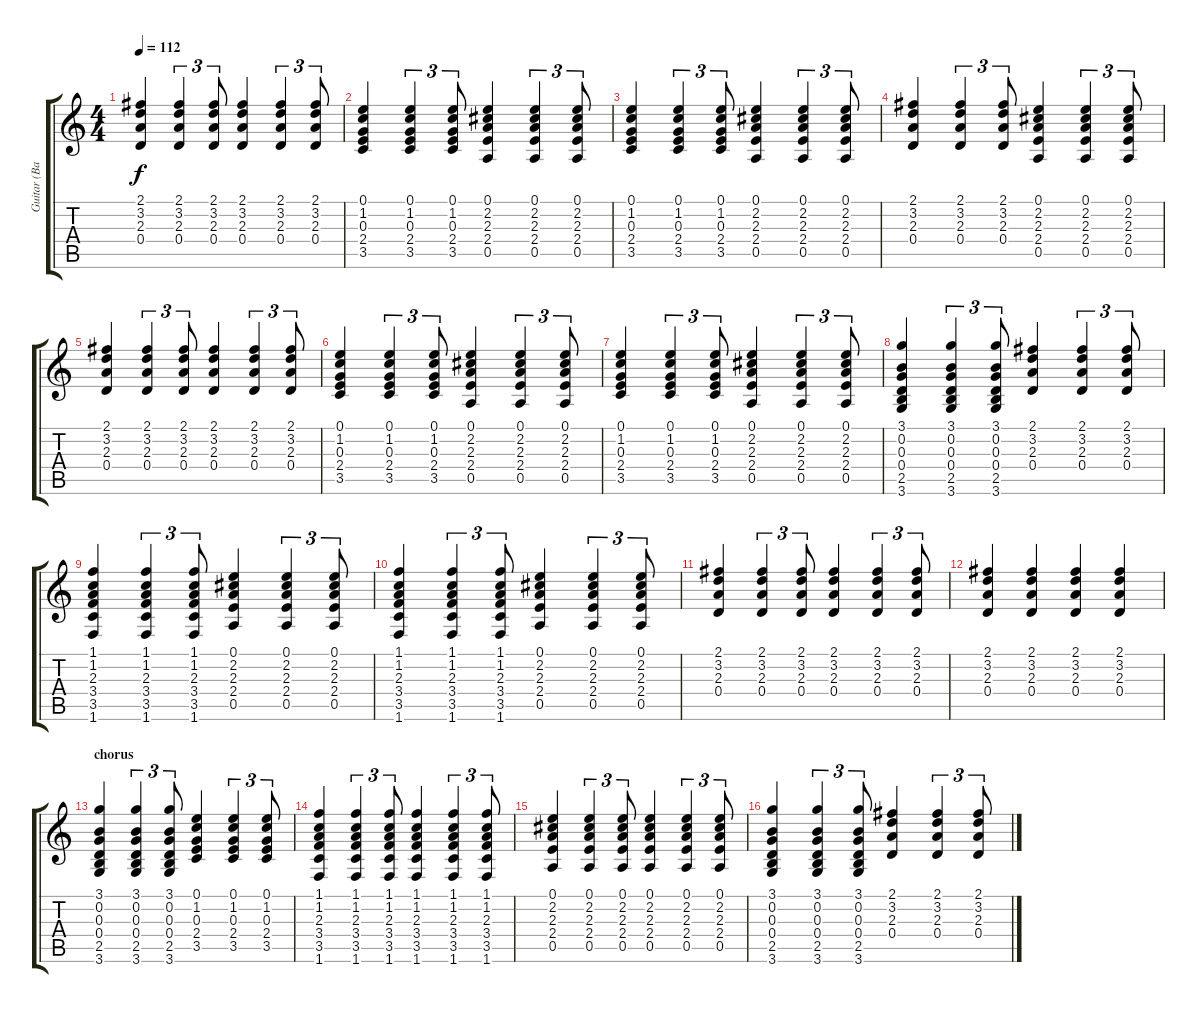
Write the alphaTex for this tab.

\track ("Guitar (Barrett)" "Guitar (Ba") {instrument acousticguitarsteel}
\staff {score tabs}
\tuning (E4 B3 G3 D3 A2 E2) {hide}
\ts (4 4)
\tempo 112
\clef g2
\ks c
(2.1 3.2 2.3 0.4).4{dy f} (2.1 3.2 2.3 0.4).4{tu (3 2)} (2.1 3.2 2.3 0.4).8{tu (3 2)} (2.1 3.2 2.3 0.4).4 (2.1 3.2 2.3 0.4).4{tu (3 2)} (2.1 3.2 2.3 0.4).8{tu (3 2)} |
(0.1 1.2 0.3 2.4 3.5).4 (0.1 1.2 0.3 2.4 3.5).4{tu (3 2)} (0.1 1.2 0.3 2.4 3.5).8{tu (3 2)} (0.1 2.2 2.3 2.4 0.5).4 (0.1 2.2 2.3 2.4 0.5).4{tu (3 2)} (0.1 2.2 2.3 2.4 0.5).8{tu (3 2)} |
(0.1 1.2 0.3 2.4 3.5).4 (0.1 1.2 0.3 2.4 3.5).4{tu (3 2)} (0.1 1.2 0.3 2.4 3.5).8{tu (3 2)} (0.1 2.2 2.3 2.4 0.5).4 (0.1 2.2 2.3 2.4 0.5).4{tu (3 2)} (0.1 2.2 2.3 2.4 0.5).8{tu (3 2)} |
(2.1 3.2 2.3 0.4).4 (2.1 3.2 2.3 0.4).4{tu (3 2)} (2.1 3.2 2.3 0.4).8{tu (3 2)} (0.1 2.2 2.3 2.4 0.5).4 (0.1 2.2 2.3 2.4 0.5).4{tu (3 2)} (0.1 2.2 2.3 2.4 0.5).8{tu (3 2)} |
(2.1 3.2 2.3 0.4).4 (2.1 3.2 2.3 0.4).4{tu (3 2)} (2.1 3.2 2.3 0.4).8{tu (3 2)} (2.1 3.2 2.3 0.4).4 (2.1 3.2 2.3 0.4).4{tu (3 2)} (2.1 3.2 2.3 0.4).8{tu (3 2)} |
(0.1 1.2 0.3 2.4 3.5).4 (0.1 1.2 0.3 2.4 3.5).4{tu (3 2)} (0.1 1.2 0.3 2.4 3.5).8{tu (3 2)} (0.1 2.2 2.3 2.4 0.5).4 (0.1 2.2 2.3 2.4 0.5).4{tu (3 2)} (0.1 2.2 2.3 2.4 0.5).8{tu (3 2)} |
(0.1 1.2 0.3 2.4 3.5).4 (0.1 1.2 0.3 2.4 3.5).4{tu (3 2)} (0.1 1.2 0.3 2.4 3.5).8{tu (3 2)} (0.1 2.2 2.3 2.4 0.5).4 (0.1 2.2 2.3 2.4 0.5).4{tu (3 2)} (0.1 2.2 2.3 2.4 0.5).8{tu (3 2)} |
(3.1 0.2 0.3 0.4 2.5 3.6).4 (3.1 0.2 0.3 0.4 2.5 3.6).4{tu (3 2)} (3.1 0.2 0.3 0.4 2.5 3.6).8{tu (3 2)} (2.1 3.2 2.3 0.4).4 (2.1 3.2 2.3 0.4).4{tu (3 2)} (2.1 3.2 2.3 0.4).8{tu (3 2)} |
(1.1 1.2 2.3 3.4 3.5 1.6).4 (1.1 1.2 2.3 3.4 3.5 1.6).4{tu (3 2)} (1.1 1.2 2.3 3.4 3.5 1.6).8{tu (3 2)} (0.1 2.2 2.3 2.4 0.5).4 (0.1 2.2 2.3 2.4 0.5).4{tu (3 2)} (0.1 2.2 2.3 2.4 0.5).8{tu (3 2)} |
(1.1 1.2 2.3 3.4 3.5 1.6).4 (1.1 1.2 2.3 3.4 3.5 1.6).4{tu (3 2)} (1.1 1.2 2.3 3.4 3.5 1.6).8{tu (3 2)} (0.1 2.2 2.3 2.4 0.5).4 (0.1 2.2 2.3 2.4 0.5).4{tu (3 2)} (0.1 2.2 2.3 2.4 0.5).8{tu (3 2)} |
(2.1 3.2 2.3 0.4).4 (2.1 3.2 2.3 0.4).4{tu (3 2)} (2.1 3.2 2.3 0.4).8{tu (3 2)} (2.1 3.2 2.3 0.4).4 (2.1 3.2 2.3 0.4).4{tu (3 2)} (2.1 3.2 2.3 0.4).8{tu (3 2)} |
(2.1 3.2 2.3 0.4).4 (2.1 3.2 2.3 0.4).4 (2.1 3.2 2.3 0.4).4 (2.1 3.2 2.3 0.4).4 |
\section ("" "chorus")
(3.1 0.2 0.3 0.4 2.5 3.6).4 (3.1 0.2 0.3 0.4 2.5 3.6).4{tu (3 2)} (3.1 0.2 0.3 0.4 2.5 3.6).8{tu (3 2)} (0.1 1.2 0.3 2.4 3.5).4 (0.1 1.2 0.3 2.4 3.5).4{tu (3 2)} (0.1 1.2 0.3 2.4 3.5).8{tu (3 2)} |
(1.1 1.2 2.3 3.4 3.5 1.6).4 (1.1 1.2 2.3 3.4 3.5 1.6).4{tu (3 2)} (1.1 1.2 2.3 3.4 3.5 1.6).8{tu (3 2)} (1.1 1.2 2.3 3.4 3.5 1.6).4 (1.1 1.2 2.3 3.4 3.5 1.6).4{tu (3 2)} (1.1 1.2 2.3 3.4 3.5 1.6).8{tu (3 2)} |
(0.1 2.2 2.3 2.4 0.5).4 (0.1 2.2 2.3 2.4 0.5).4{tu (3 2)} (0.1 2.2 2.3 2.4 0.5).8{tu (3 2)} (0.1 2.2 2.3 2.4 0.5).4 (0.1 2.2 2.3 2.4 0.5).4{tu (3 2)} (0.1 2.2 2.3 2.4 0.5).8{tu (3 2)} |
(3.1 0.2 0.3 0.4 2.5 3.6).4 (3.1 0.2 0.3 0.4 2.5 3.6).4{tu (3 2)} (3.1 0.2 0.3 0.4 2.5 3.6).8{tu (3 2)} (2.1 3.2 2.3 0.4).4 (2.1 3.2 2.3 0.4).4{tu (3 2)} (2.1 3.2 2.3 0.4).8{tu (3 2)}
